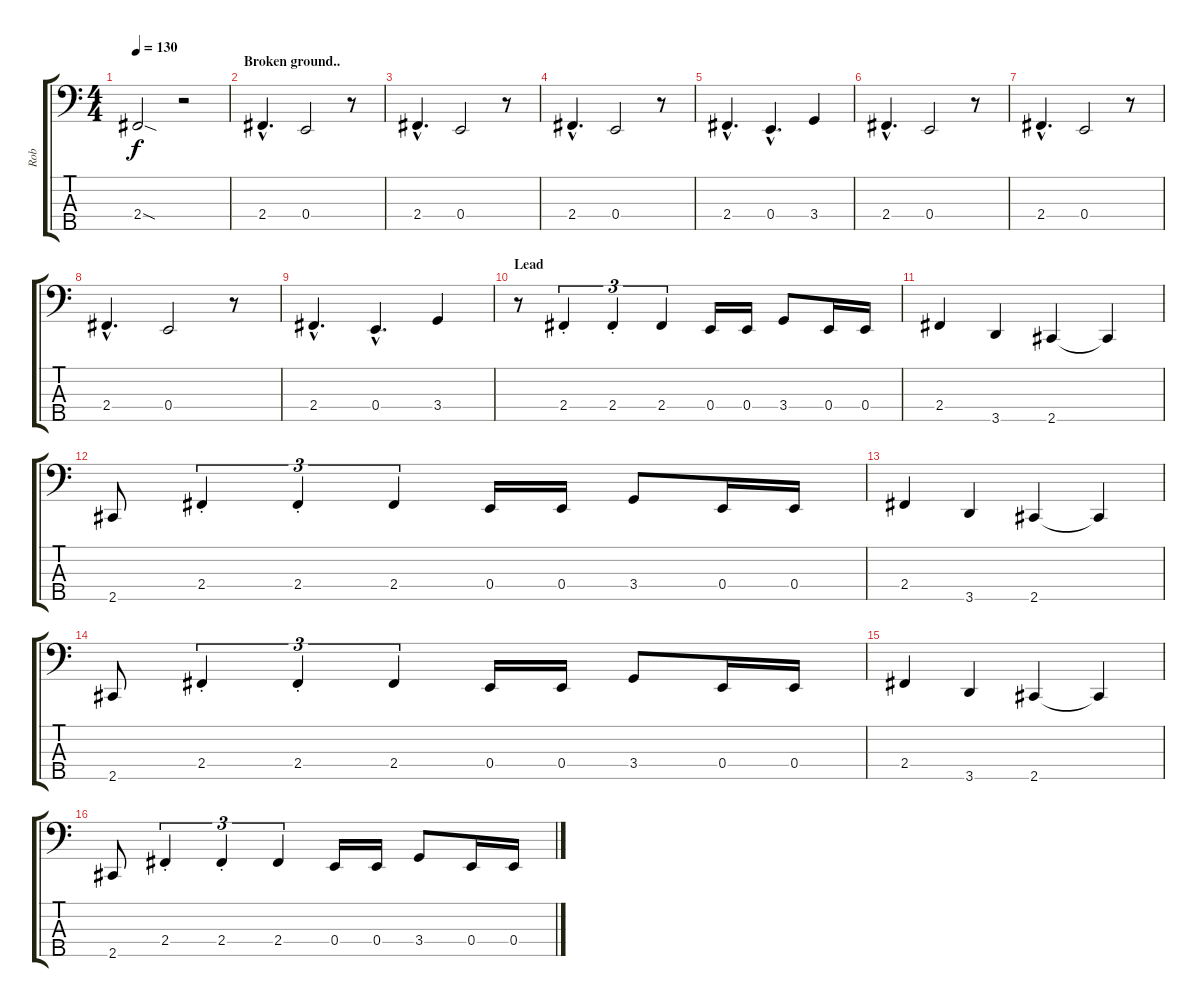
\track ("Rob" "Rob") {instrument electricbassfinger}
\staff {score tabs}
\tuning (G2 D2 A1 E1 B0) {hide}
\ts (4 4)
\tempo 130
\clef f4
\ks c
2.4{sod}.2{dy f} r.2 |
\section ("" "Broken ground..")
2.4{hac}.4{d} 0.4.2 r.8 |
2.4{hac}.4{d} 0.4.2 r.8 |
2.4{hac}.4{d} 0.4.2 r.8 |
2.4{hac}.4{d} 0.4{hac}.4{d} 3.4.4 |
2.4{hac}.4{d} 0.4.2 r.8 |
2.4{hac}.4{d} 0.4.2 r.8 |
2.4{hac}.4{d} 0.4.2 r.8 |
2.4{hac}.4{d} 0.4{hac}.4{d} 3.4.4 |
\section ("" "Lead")
r.8 2.4{st}.4{tu (3 2)} 2.4{st}.4{tu (3 2)} 2.4.4{tu (3 2)} 0.4.16 0.4.16 3.4.8 0.4.16 0.4.16 |
2.4.4 3.5.4 2.5.4 2.5{t}.4 |
2.5.8 2.4{st}.4{tu (3 2)} 2.4{st}.4{tu (3 2)} 2.4.4{tu (3 2)} 0.4.16 0.4.16 3.4.8 0.4.16 0.4.16 |
2.4.4 3.5.4 2.5.4 2.5{t}.4 |
2.5.8 2.4{st}.4{tu (3 2)} 2.4{st}.4{tu (3 2)} 2.4.4{tu (3 2)} 0.4.16 0.4.16 3.4.8 0.4.16 0.4.16 |
2.4.4 3.5.4 2.5.4 2.5{t}.4 |
2.5.8 2.4{st}.4{tu (3 2)} 2.4{st}.4{tu (3 2)} 2.4.4{tu (3 2)} 0.4.16 0.4.16 3.4.8 0.4.16 0.4.16
